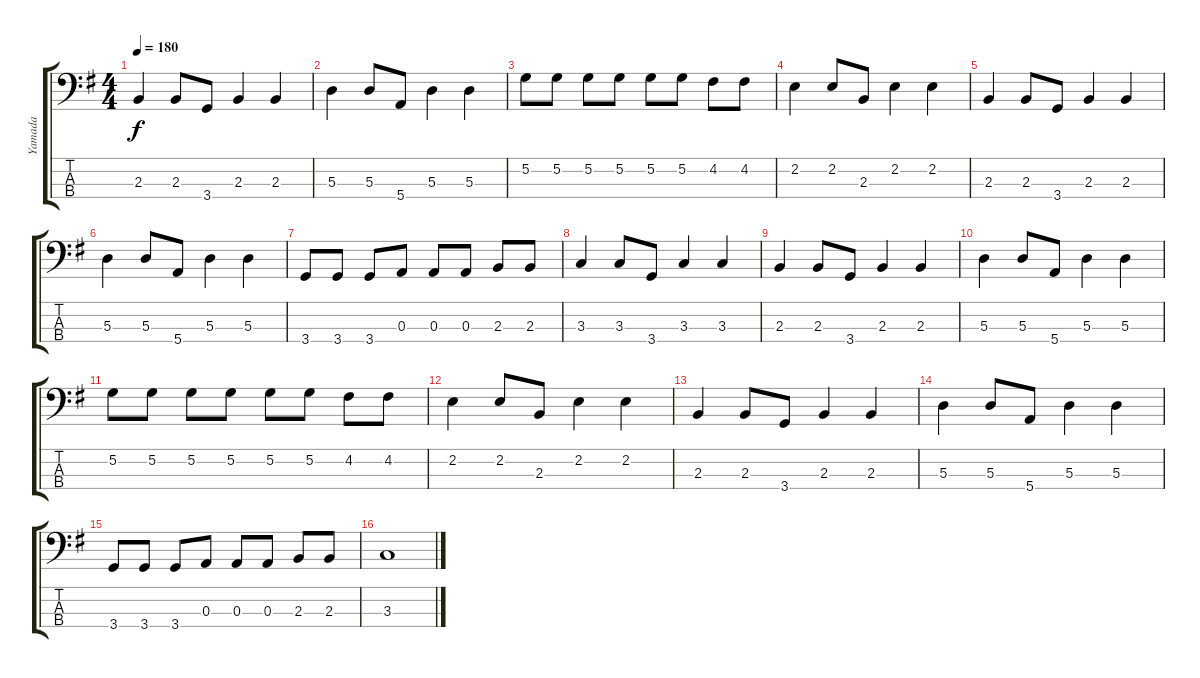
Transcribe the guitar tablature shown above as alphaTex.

\track ("Yamada" "Yamada") {instrument electricbassfinger}
\staff {score tabs}
\tuning (G2 D2 A1 E1) {hide}
\ts (4 4)
\tempo 180
\clef f4
\ks g
2.3.4{dy f} 2.3.8 3.4.8 2.3.4 2.3.4 |
5.3.4 5.3.8 5.4.8 5.3.4 5.3.4 |
5.2.8 5.2.8 5.2.8 5.2.8 5.2.8 5.2.8 4.2.8 4.2.8 |
2.2.4 2.2.8 2.3.8 2.2.4 2.2.4 |
2.3.4 2.3.8 3.4.8 2.3.4 2.3.4 |
5.3.4 5.3.8 5.4.8 5.3.4 5.3.4 |
3.4.8 3.4.8 3.4.8 0.3.8 0.3.8 0.3.8 2.3.8 2.3.8 |
3.3.4 3.3.8 3.4.8 3.3.4 3.3.4 |
2.3.4 2.3.8 3.4.8 2.3.4 2.3.4 |
5.3.4 5.3.8 5.4.8 5.3.4 5.3.4 |
5.2.8 5.2.8 5.2.8 5.2.8 5.2.8 5.2.8 4.2.8 4.2.8 |
2.2.4 2.2.8 2.3.8 2.2.4 2.2.4 |
2.3.4 2.3.8 3.4.8 2.3.4 2.3.4 |
5.3.4 5.3.8 5.4.8 5.3.4 5.3.4 |
3.4.8 3.4.8 3.4.8 0.3.8 0.3.8 0.3.8 2.3.8 2.3.8 |
3.3.1
